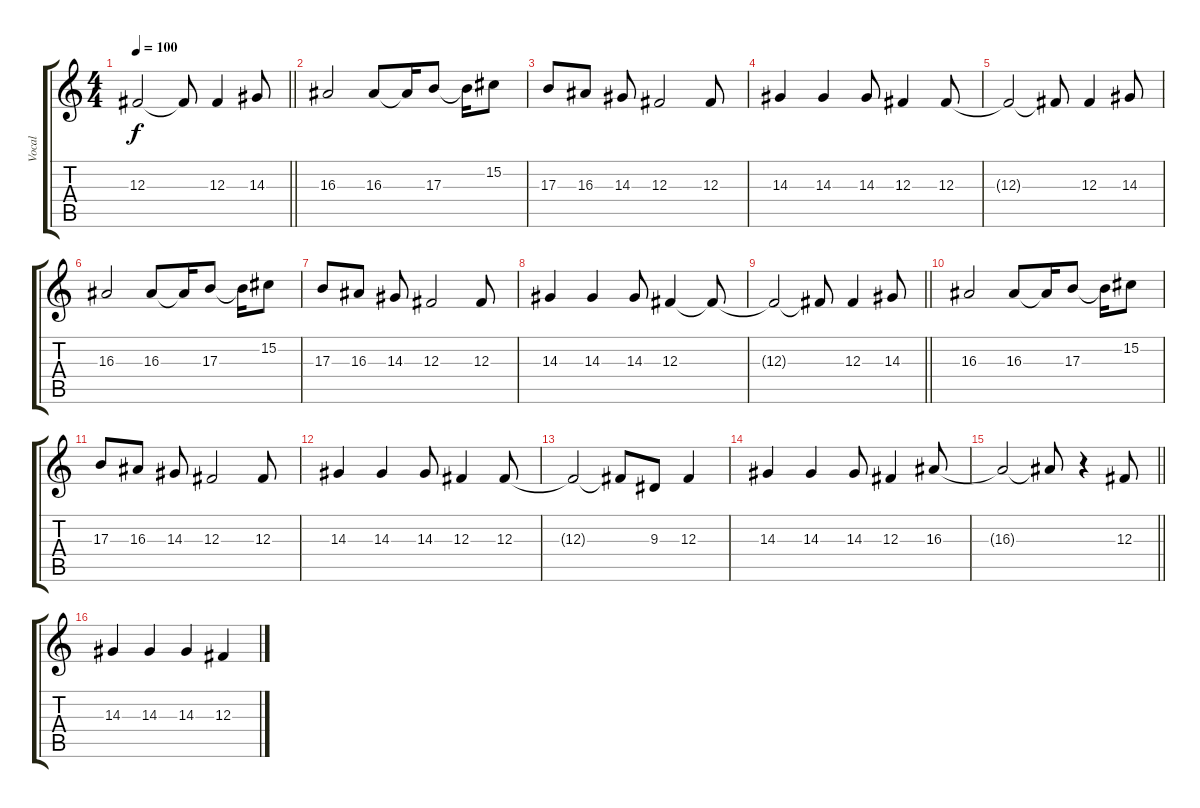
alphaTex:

\track ("Vocal" "Vocal") {instrument altosax}
\staff {score tabs}
\tuning (Eb4 Bb3 Gb3 Db3 Ab2 Eb2) {hide}
\ts (4 4)
\tempo 100
\clef g2
\barLineRight lightlight
\ks c
12.3{t}.2{dy f} 12.3{t}.8 12.3.4 14.3.8 |
16.3.2 16.3.8 16.3{t}.16 17.3.8 17.3{t}.16 15.2.8 |
17.3.8 16.3.8 14.3.8 12.3.2 12.3.8 |
14.3.4 14.3.4 14.3.8 12.3.4 12.3.8 |
12.3{t}.2 12.3{t}.8 12.3.4 14.3.8 |
16.3.2 16.3.8 16.3{t}.16 17.3.8 17.3{t}.16 15.2.8 |
17.3.8 16.3.8 14.3.8 12.3.2 12.3.8 |
14.3.4 14.3.4 14.3.8 12.3.4 12.3{t}.8 |
\barLineRight lightlight
12.3{t}.2 12.3{t}.8 12.3.4 14.3.8 |
16.3.2 16.3.8 16.3{t}.16 17.3.8 17.3{t}.16 15.2.8 |
17.3.8 16.3.8 14.3.8 12.3.2 12.3.8 |
14.3.4 14.3.4 14.3.8 12.3.4 12.3.8 |
12.3{t}.2 12.3{t}.8 9.3.8 12.3.4 |
14.3.4 14.3.4 14.3.8 12.3.4 16.3.8 |
\barLineRight lightlight
16.3{t}.2 16.3{t}.8 r.4 12.3.8 |
14.3.4 14.3.4 14.3.4 12.3.4
